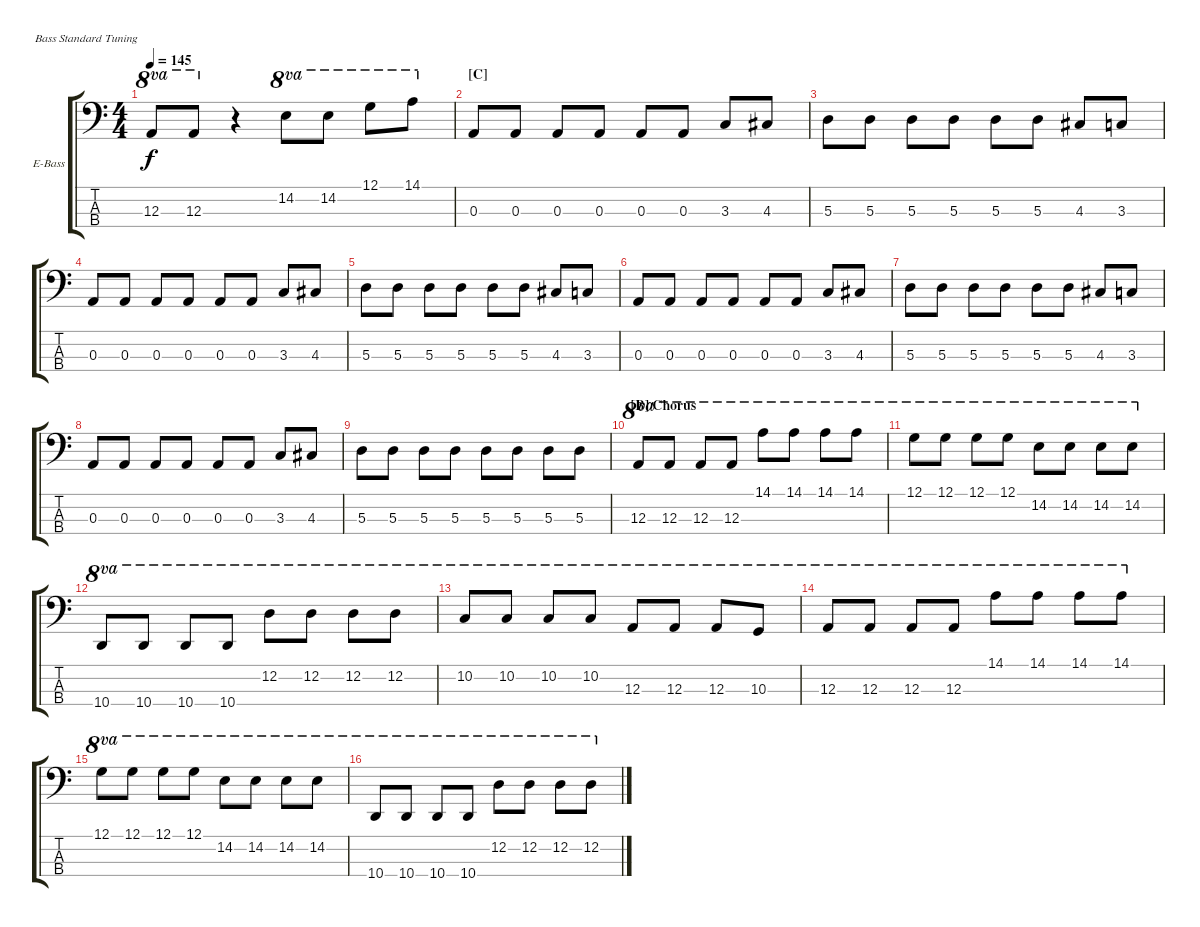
\bracketExtendMode groupsimilarinstruments
\firstSystemTrackNameOrientation horizontal
\otherSystemsTrackNameOrientation horizontal
\track ("Nikolai Fraiture" "E-Bass") {instrument electricbasspick}
\staff {score tabs}
\tuning (G2 D2 A1 E1)
\ts (4 4)
\tempo 145
\clef f4
\ks c
12.3.8{ot 8va dy f} 12.3.8{ot 8va} r.4 14.2.8{ot 8va} 14.2.8{ot 8va} 12.1.8{ot 8va} 14.1.8{ot 8va} |
\section ("C" "")
0.3.8 0.3.8 0.3.8 0.3.8 0.3.8 0.3.8 3.3.8 4.3.8 |
5.3.8 5.3.8 5.3.8 5.3.8 5.3.8 5.3.8 4.3.8 3.3.8 |
0.3.8 0.3.8 0.3.8 0.3.8 0.3.8 0.3.8 3.3.8 4.3.8 |
5.3.8 5.3.8 5.3.8 5.3.8 5.3.8 5.3.8 4.3.8 3.3.8 |
0.3.8 0.3.8 0.3.8 0.3.8 0.3.8 0.3.8 3.3.8 4.3.8 |
5.3.8 5.3.8 5.3.8 5.3.8 5.3.8 5.3.8 4.3.8 3.3.8 |
0.3.8 0.3.8 0.3.8 0.3.8 0.3.8 0.3.8 3.3.8 4.3.8 |
5.3.8 5.3.8 5.3.8 5.3.8 5.3.8 5.3.8 5.3.8 5.3.8 |
\section ("B" "Chorus")
12.3.8{ot 8va} 12.3.8{ot 8va} 12.3.8{ot 8va} 12.3.8{ot 8va} 14.1.8{ot 8va} 14.1.8{ot 8va} 14.1.8{ot 8va} 14.1.8{ot 8va} |
12.1.8{ot 8va} 12.1.8{ot 8va} 12.1.8{ot 8va} 12.1.8{ot 8va} 14.2.8{ot 8va} 14.2.8{ot 8va} 14.2.8{ot 8va} 14.2.8{ot 8va} |
10.4.8{ot 8va} 10.4.8{ot 8va} 10.4.8{ot 8va} 10.4.8{ot 8va} 12.2.8{ot 8va} 12.2.8{ot 8va} 12.2.8{ot 8va} 12.2.8{ot 8va} |
10.2.8{ot 8va} 10.2.8{ot 8va} 10.2.8{ot 8va} 10.2.8{ot 8va} 12.3.8{ot 8va} 12.3.8{ot 8va} 12.3.8{ot 8va} 10.3.8{ot 8va} |
12.3.8{ot 8va} 12.3.8{ot 8va} 12.3.8{ot 8va} 12.3.8{ot 8va} 14.1.8{ot 8va} 14.1.8{ot 8va} 14.1.8{ot 8va} 14.1.8{ot 8va} |
12.1.8{ot 8va} 12.1.8{ot 8va} 12.1.8{ot 8va} 12.1.8{ot 8va} 14.2.8{ot 8va} 14.2.8{ot 8va} 14.2.8{ot 8va} 14.2.8{ot 8va} |
10.4.8{ot 8va} 10.4.8{ot 8va} 10.4.8{ot 8va} 10.4.8{ot 8va} 12.2.8{ot 8va} 12.2.8{ot 8va} 12.2.8{ot 8va} 12.2.8{ot 8va}
